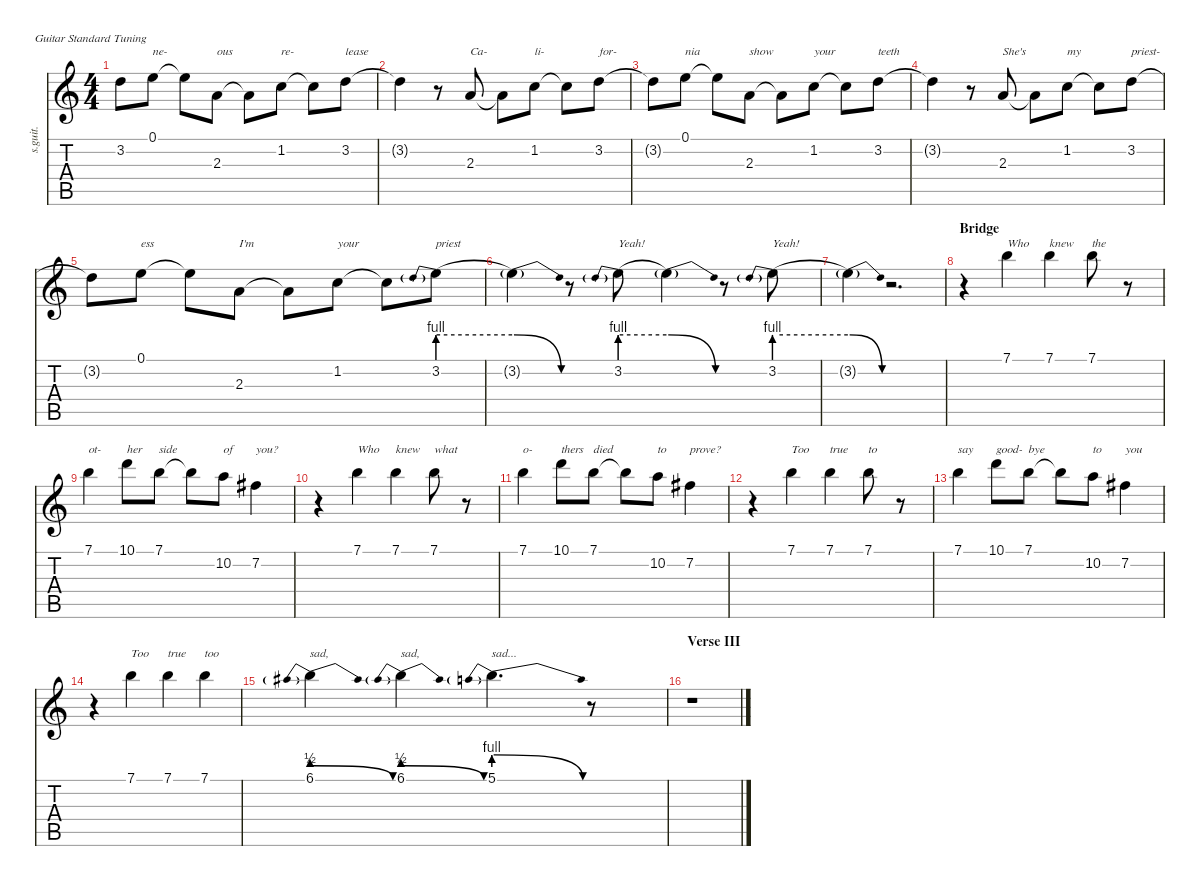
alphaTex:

\defaultSystemsLayout 4
\hideDynamics
\bracketExtendMode nobrackets
\track ("Backing Vocals" "s.guit.") {instrument tenorsax}
\staff {score tabs}
\tuning (E4 B3 G3 D3 A2 E2)
\displaytranspose 12
\ts (4 4)
\tempo (96 hide)
\clef g2
\ks c
3.2{t}.8{dy f} 0.1.8{txt "ne-"} 0.1{t}.8 2.3.8{txt "ous"} 2.3{t}.8 1.2.8{txt "re-"} 1.2{t}.8 3.2.8{txt "lease"} |
3.2{t}.4 r.8 2.3.8{txt "Ca-"} 2.3{t}.8 1.2.8{txt "li-"} 1.2{t}.8 3.2.8{txt "for-"} |
3.2{t}.8 0.1.8{txt "nia"} 0.1{t}.8 2.3.8{txt "show"} 2.3{t}.8 1.2.8{txt "your"} 1.2{t}.8 3.2.8{txt "teeth"} |
3.2{t}.4 r.8 2.3.8{txt "She's"} 2.3{t}.8 1.2.8{txt "my"} 1.2{t}.8 3.2.8{txt "priest-"} |
3.2{t}.8 0.1.8{txt "ess"} 0.1{t}.8 2.3.8{txt "I'm"} 2.3{t}.8 1.2.8{txt "your"} 1.2{t}.8 3.2{be (prebend 0 4 60 4)}.8{txt "priest"} |
3.2{be (release 0 4 30 0) t}.4 r.8 3.2{be (prebend 0 4 60 4)}.8{txt "Yeah!"} 3.2{be (release 0 4 30 0) t}.4 r.8 3.2{be (prebend 0 4 60 4)}.8{txt "Yeah!"} |
3.2{be (release 0 4 30 0) t}.4 r.2{d} |
\section ("" "Bridge")
r.4 7.1.4{txt "Who"} 7.1.4{txt "knew"} 7.1.8{txt "the"} r.8 |
7.1.4{txt "ot-"} 10.1.8{txt "her"} 7.1.8{txt "side"} 7.1{t}.8{dy fff} 10.2.8{txt "of" dy f} 7.2{acc #}.4{txt "you?"} |
r.4 7.1.4{txt "Who"} 7.1.4{txt "knew"} 7.1.8{txt "what"} r.8 |
7.1.4{txt "o-"} 10.1.8{txt "thers"} 7.1.8{txt "died"} 7.1{t}.8{dy fff} 10.2.8{txt "to" dy f} 7.2{acc #}.4{txt "prove?"} |
r.4 7.1.4{txt "Too"} 7.1.4{txt "true"} 7.1.8{txt "to"} r.8 |
7.1.4{txt "say"} 10.1.8{txt "good-"} 7.1.8{txt "bye"} 7.1{t}.8{dy fff} 10.2.8{txt "to" dy f} 7.2{acc #}.4{txt "you"} |
r.4 7.1.4{txt "Too"} 7.1.4{txt "true"} 7.1.4{txt "too"} |
6.1{be (prebendrelease 0 2 30 0)}.4{txt "sad,"} 6.1{be (prebendrelease 0 2 30 0)}.4{txt "sad,"} 5.1{be (prebendrelease 0 4 30 0)}.4{d txt "sad..."} r.8 |
\section ("" "Verse III")
r.1
